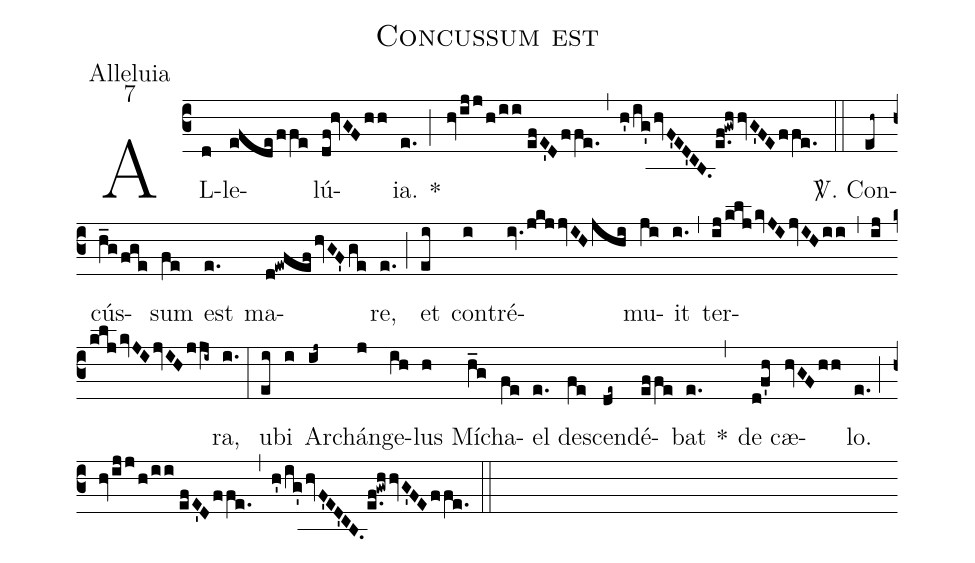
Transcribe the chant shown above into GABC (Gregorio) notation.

name:Concussum est;
office-part:Alleluia;
mode:7;
%%
(c3) AL(d)le(efde/ffe)lú(df!hvGFhh)ia.(e.) *(;) (hvijj/h/!ii//efE'Dffe.) (,) (h'/ig'hvF'ED'CB.e.f!gwhhvG'FEffe.) (::)
<sp>V/</sp>. Con(eh~)cús(h_g/fge)sum(fe) est(e.) ma(d!ewfefhvGF'ge)re,(e.) (;) et(ei) con(i)tré(iv.jkjjvIHjhi)mu(ji)it(i.) (,) ter(ij/kljkvJIjvIHii,ij/kljkvJIjvIHjji~)ra,(i.) (:)
u(ei)bi(i) Arch(ij~)án(j)ge(ih)lus(h) Mí(h_g)cha(fe)el(e.) de(fe)scen(de~)dé(effe)bat(e.) *(,) de(d!f'h) cæ(hvGFhh)lo.(e.) (;) (hvijj/h/!ii//efE'Dffe.) (,) (h'/ig'hvF'ED'CB.e.f!gwhhvG'FEffe.) (::)
